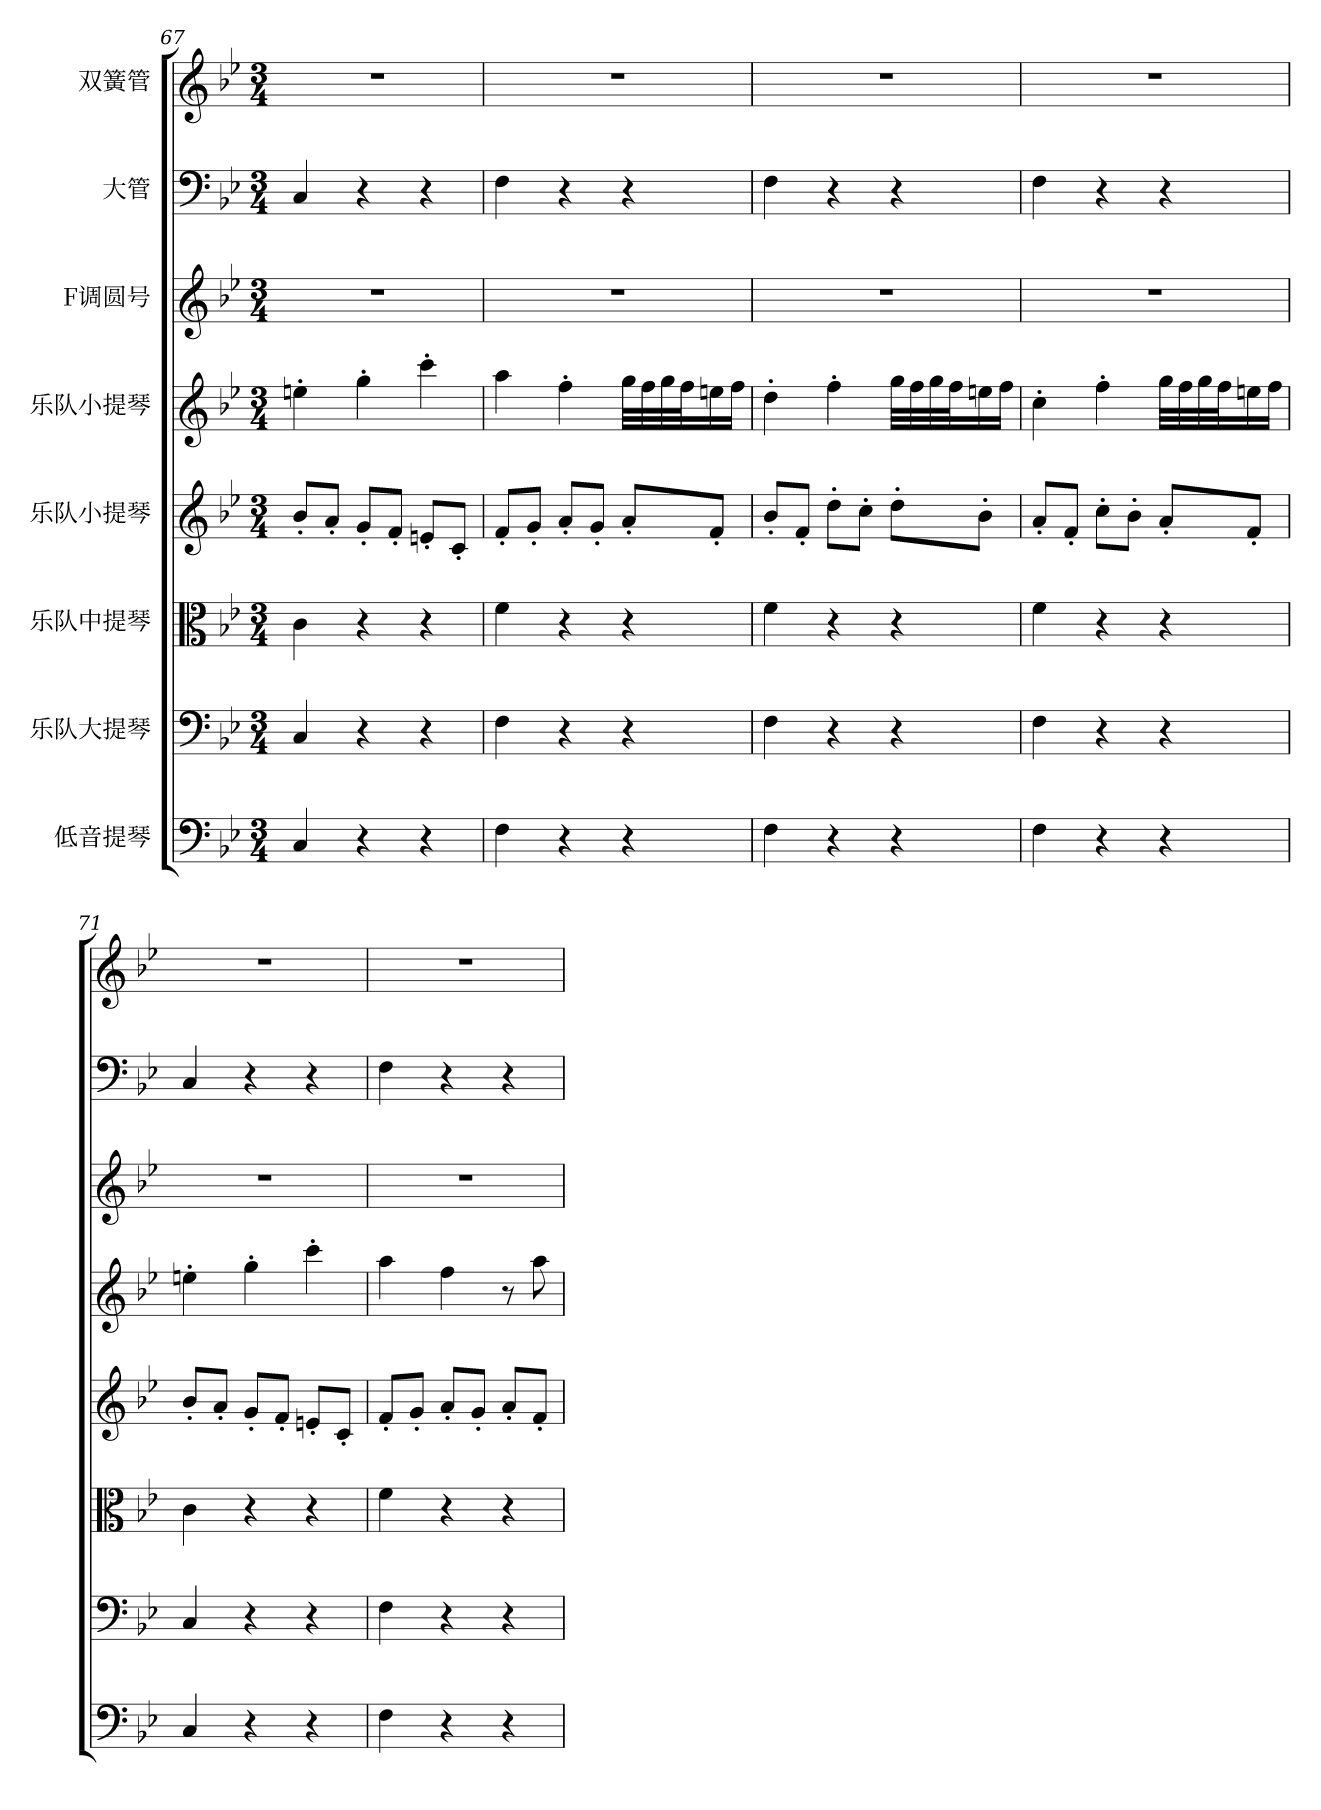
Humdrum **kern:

**kern	**kern	**kern	**kern	**kern	**kern	**kern	**kern
*part8	*part7	*part6	*part5	*part4	*part3	*part2	*part1
*staff8	*staff7	*staff6	*staff5	*staff4	*staff3	*staff2	*staff1
*I"低音提琴	*I"乐队大提琴	*I"乐队中提琴	*I"乐队小提琴	*I"乐队小提琴	*I"F调圆号	*I"大管	*I"双簧管
*clefF4	*clefF4	*clefC3	*clefG2	*clefG2	*clefG2	*clefF4	*clefG2
*ITrd7c12	*	*	*	*	*ITrd4c7	*	*
*k[b-e-]	*k[b-e-]	*k[b-e-]	*k[b-e-]	*k[b-e-]	*k[b-e-a-]	*k[b-e-]	*k[b-e-]
*M3/4	*M3/4	*M3/4	*M3/4	*M3/4	*M3/4	*M3/4	*M3/4
=67	=67	=67	=67	=67	=67	=67	=67
4CC/	4C/	4c\	8b-'/L	4een'\	2.r	4C/	2.r
.	.	.	8a'/J	.	.	.	.
4r	4r	4r	8g'/L	4gg'\	.	4r	.
.	.	.	8f'/J	.	.	.	.
4r	4r	4r	8en'/L	4ccc'\	.	4r	.
.	.	.	8c'/J	.	.	.	.
=68	=68	=68	=68	=68	=68	=68	=68
4FF\	4F\	4f\	8f'/L	4aa\	2.r	4F\	2.r
.	.	.	8g'/J	.	.	.	.
4r	4r	4r	8a'/L	4ff'\	.	4r	.
.	.	.	8g'/J	.	.	.	.
4r	4r	4r	8a'/L	32gg\LLL	.	4r	.
.	.	.	.	32ff\	.	.	.
.	.	.	.	32gg\	.	.	.
.	.	.	.	32ff\J	.	.	.
.	.	.	8f'/J	16een\	.	.	.
.	.	.	.	16ff\JJ	.	.	.
=69	=69	=69	=69	=69	=69	=69	=69
4FF\	4F\	4f\	8b-'/L	4dd'\	2.r	4F\	2.r
.	.	.	8f'/J	.	.	.	.
4r	4r	4r	8dd'\L	4ff'\	.	4r	.
.	.	.	8cc'\J	.	.	.	.
4r	4r	4r	8dd'\L	32gg\LLL	.	4r	.
.	.	.	.	32ff\	.	.	.
.	.	.	.	32gg\	.	.	.
.	.	.	.	32ff\J	.	.	.
.	.	.	8b-'\J	16een\	.	.	.
.	.	.	.	16ff\JJ	.	.	.
!!LO:PB:g=z
=70	=70	=70	=70	=70	=70	=70	=70
4FF\	4F\	4f\	8a'/L	4cc'\	2.r	4F\	2.r
.	.	.	8f'/J	.	.	.	.
4r	4r	4r	8cc'\L	4ff'\	.	4r	.
.	.	.	8b-'\J	.	.	.	.
4r	4r	4r	8a'/L	32gg\LLL	.	4r	.
.	.	.	.	32ff\	.	.	.
.	.	.	.	32gg\	.	.	.
.	.	.	.	32ff\J	.	.	.
.	.	.	8f'/J	16een\	.	.	.
.	.	.	.	16ff\JJ	.	.	.
=71	=71	=71	=71	=71	=71	=71	=71
4CC/	4C/	4c\	8b-'/L	4een'\	2.r	4C/	2.r
.	.	.	8a'/J	.	.	.	.
4r	4r	4r	8g'/L	4gg'\	.	4r	.
.	.	.	8f'/J	.	.	.	.
4r	4r	4r	8en'/L	4ccc'\	.	4r	.
.	.	.	8c'/J	.	.	.	.
=72	=72	=72	=72	=72	=72	=72	=72
*	*	*	*	*	*	*	*MM165
4FF\	4F\	4f\	8f'/L	4aa\	2.r	4F\	2.r
.	.	.	8g'/J	.	.	.	.
4r	4r	4r	8a'/L	4ff\	.	4r	.
.	.	.	8g'/J	.	.	.	.
4r	4r	4r	8a'/L	8r	.	4r	.
.	.	.	8f'/J	8aa\	.	.	.
=	=	=	=	=	=	=	=
*-	*-	*-	*-	*-	*-	*-	*-
